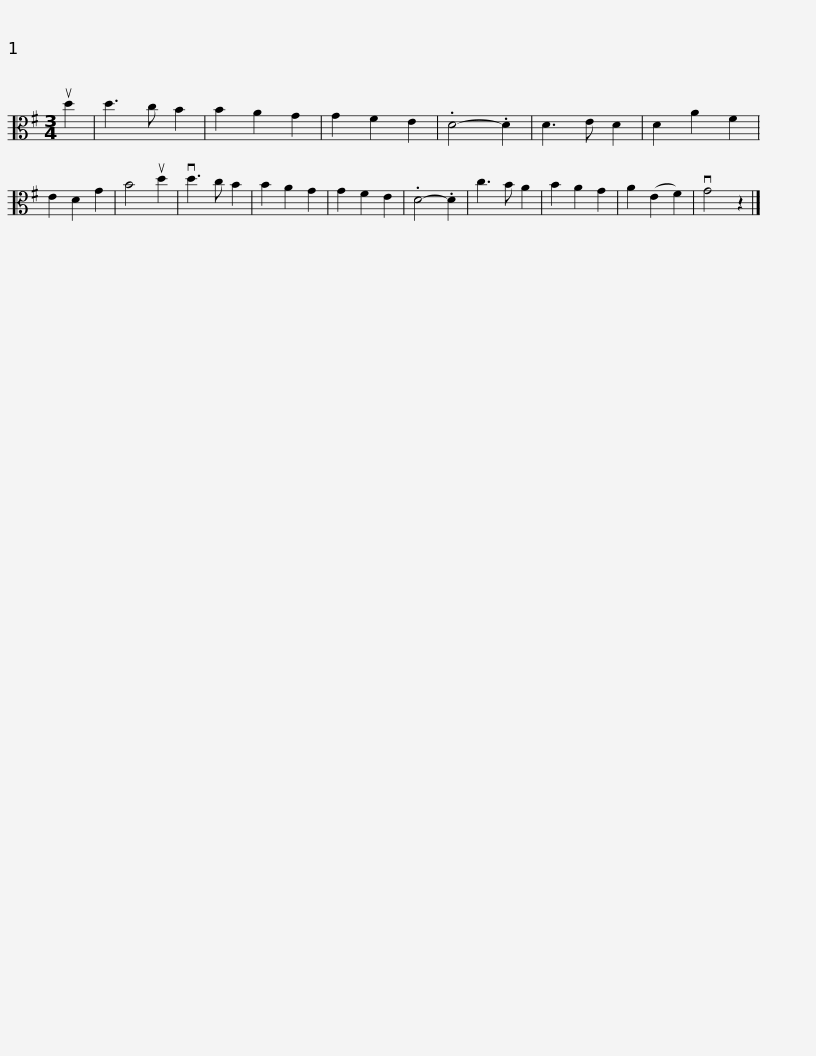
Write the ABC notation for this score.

X:1
L:1/8
M:3/4
I:linebreak $
K:G
V:1 alto
V:1
 ud2 | d3 c B2 | B2 A2 G2 | G2 F2 E2 | .D4- .D2 | %5
 D3 E D2 | D2 A2 F2 | E2 D2 G2 | B4 ud2 | vd3 c B2 | %10
 B2 A2 G2 | G2 F2 E2 | .D4- .D2 |$ c3 B A2 | B2 A2 G2 | %15
 A2 (E2 F2) | vG4 z2 |] %17
